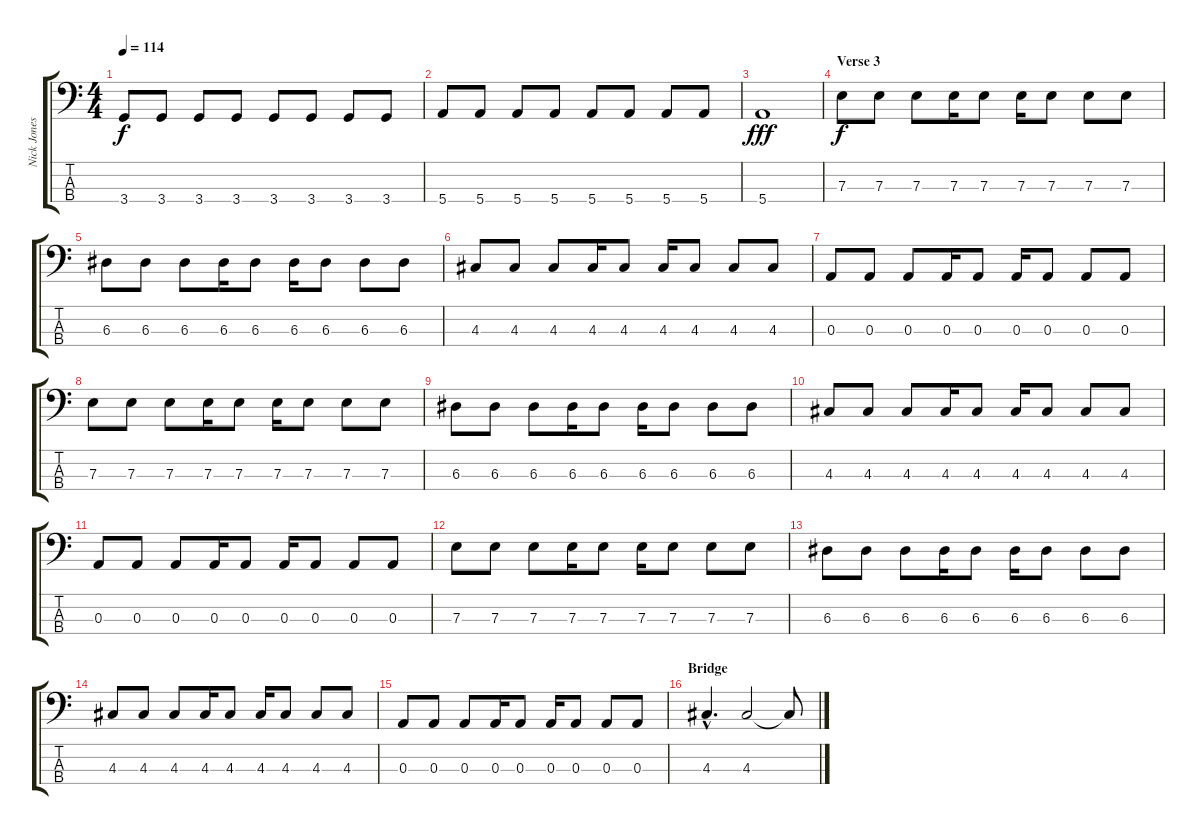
\track ("Nick Jones" "Nick Jones") {instrument electricbassfinger}
\staff {score tabs}
\tuning (G2 D2 A1 E1) {hide}
\ts (4 4)
\tempo 114
\clef f4
\ks c
3.4.8{dy f} 3.4.8 3.4.8 3.4.8 3.4.8 3.4.8 3.4.8 3.4.8 |
5.4.8 5.4.8 5.4.8 5.4.8 5.4.8 5.4.8 5.4.8 5.4.8 |
5.4.1{dy fff} |
\section ("" "Verse 3")
7.3.8{dy f} 7.3.8 7.3.8 7.3.16 7.3.8 7.3.16 7.3.8 7.3.8 7.3.8 |
6.3.8 6.3.8 6.3.8 6.3.16 6.3.8 6.3.16 6.3.8 6.3.8 6.3.8 |
4.3.8 4.3.8 4.3.8 4.3.16 4.3.8 4.3.16 4.3.8 4.3.8 4.3.8 |
0.3.8 0.3.8 0.3.8 0.3.16 0.3.8 0.3.16 0.3.8 0.3.8 0.3.8 |
7.3.8 7.3.8 7.3.8 7.3.16 7.3.8 7.3.16 7.3.8 7.3.8 7.3.8 |
6.3.8 6.3.8 6.3.8 6.3.16 6.3.8 6.3.16 6.3.8 6.3.8 6.3.8 |
4.3.8 4.3.8 4.3.8 4.3.16 4.3.8 4.3.16 4.3.8 4.3.8 4.3.8 |
0.3.8 0.3.8 0.3.8 0.3.16 0.3.8 0.3.16 0.3.8 0.3.8 0.3.8 |
7.3.8 7.3.8 7.3.8 7.3.16 7.3.8 7.3.16 7.3.8 7.3.8 7.3.8 |
6.3.8 6.3.8 6.3.8 6.3.16 6.3.8 6.3.16 6.3.8 6.3.8 6.3.8 |
4.3.8 4.3.8 4.3.8 4.3.16 4.3.8 4.3.16 4.3.8 4.3.8 4.3.8 |
0.3.8 0.3.8 0.3.8 0.3.16 0.3.8 0.3.16 0.3.8 0.3.8 0.3.8 |
\section ("" "Bridge")
4.3{hac}.4{d} 4.3.2 4.3{t}.8
